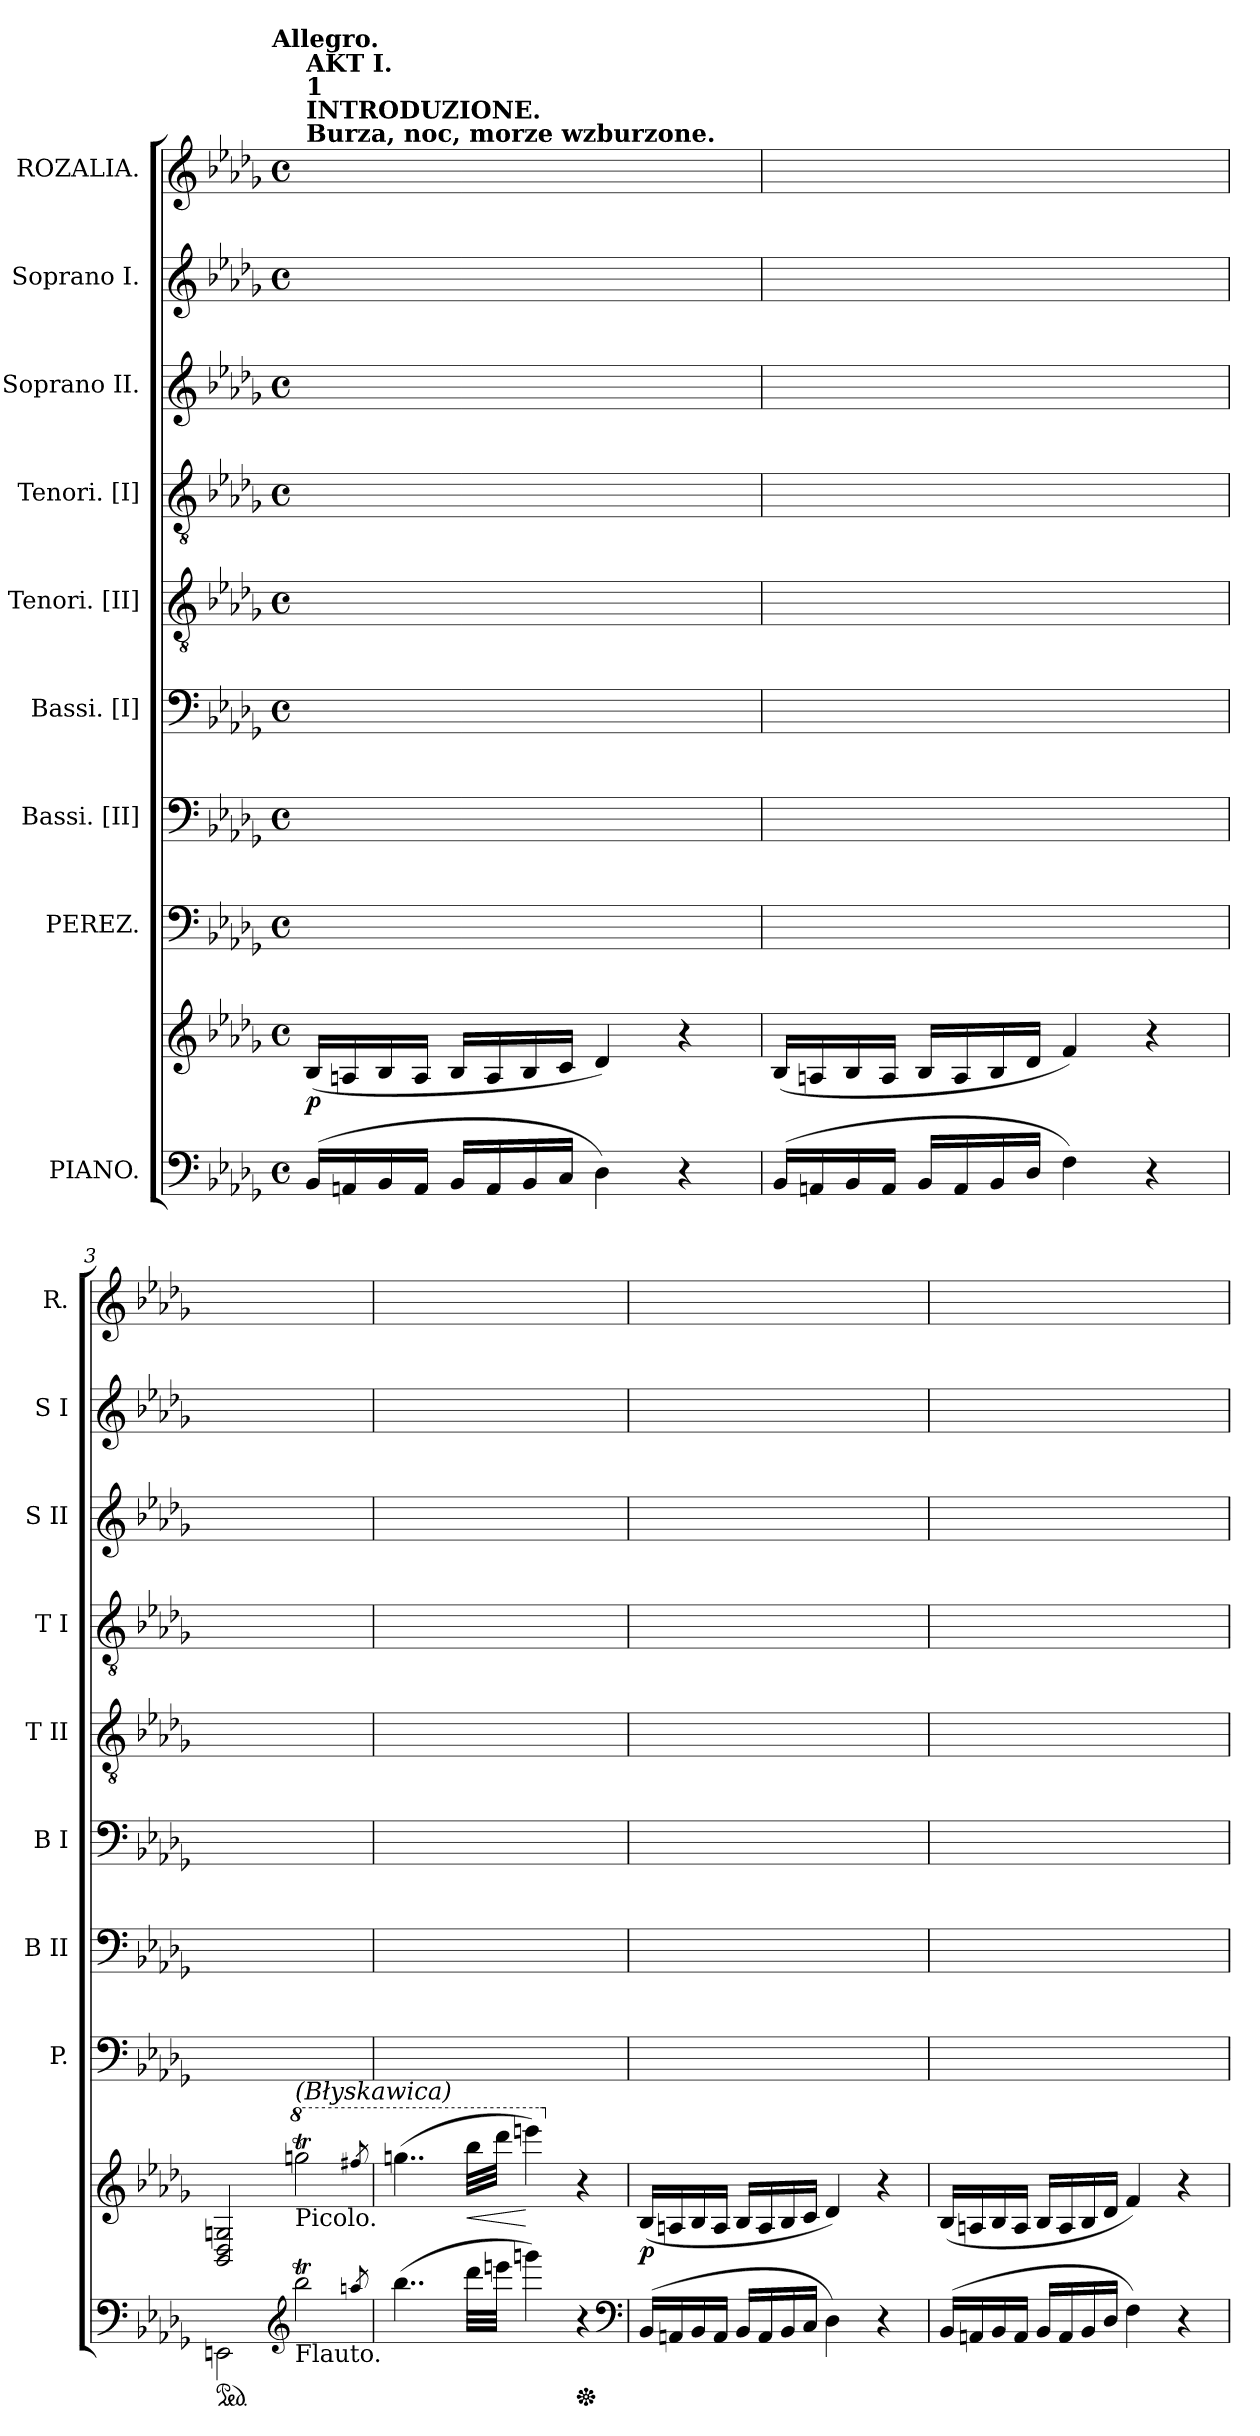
**kern	**kern	**dynam	**kern	**kern	**kern	**kern	**kern	**kern	**kern	**kern
*part9	*part9	*part9	*part8	*part7	*part6	*part5	*part4	*part3	*part2	*part1
*staff10	*staff9	*staff9/10	*staff8	*staff7	*staff6	*staff5	*staff4	*staff3	*staff2	*staff1
*I"PIANO.	*	*	*I"PEREZ.	*I"Bassi. [II]	*I"Bassi. [I]	*I"Tenori. [II]	*I"Tenori. [I]	*I"Soprano II.	*I"Soprano I.	*I"ROZALIA.
*	*	*	*I'P.	*I'B II	*I'B I	*I'T II	*I'T I	*I'S II	*I'S I	*I'R.
*clefF4	*clefG2	*	*clefF4	*clefF4	*clefF4	*clefGv2	*clefGv2	*clefG2	*clefG2	*clefG2
*k[b-e-a-d-g-]	*k[b-e-a-d-g-]	*	*k[b-e-a-d-g-]	*k[b-e-a-d-g-]	*k[b-e-a-d-g-]	*k[b-e-a-d-g-]	*k[b-e-a-d-g-]	*k[b-e-a-d-g-]	*k[b-e-a-d-g-]	*k[b-e-a-d-g-]
*b-:	*b-:	*	*b-:	*b-:	*b-:	*b-:	*b-:	*b-:	*b-:	*b-:
!!LO:TX:omd:t=Allegro.
*M4/4	*M4/4	*	*M4/4	*M4/4	*M4/4	*M4/4	*M4/4	*M4/4	*M4/4	*M4/4
*met(c)	*met(c)	*	*met(c)	*met(c)	*met(c)	*met(c)	*met(c)	*met(c)	*met(c)	*met(c)
=1	=1	=1	=1	=1	=1	=1	=1	=1	=1	=1
!	!	!	!	!	!	!	!	!	!	!LO:TX:a:B:t=AKT I. \n1\nINTRODUZIONE.\nBurza, noc, morze wzburzone.
(<16BB-/LL	(<16B-/LL	p	1ryy	1ryy	1ryy	1ryy	1ryy	1ryy	1ryy	1ryy
16AAn/	16An/	.	.	.	.	.	.	.	.	.
16BB-/	16B-/	.	.	.	.	.	.	.	.	.
16AA/JJ	16A/JJ	.	.	.	.	.	.	.	.	.
16BB-/LL	16B-/LL	.	.	.	.	.	.	.	.	.
16AA/	16A/	.	.	.	.	.	.	.	.	.
16BB-/	16B-/	.	.	.	.	.	.	.	.	.
16C/JJ	16c/JJ	.	.	.	.	.	.	.	.	.
4D-\)	4d-/)	.	.	.	.	.	.	.	.	.
4r	4r	.	.	.	.	.	.	.	.	.
=2	=2	=2	=2	=2	=2	=2	=2	=2	=2	=2
(<16BB-/LL	(<16B-/LL	.	1ryy	1ryy	1ryy	1ryy	1ryy	1ryy	1ryy	1ryy
16AAn/	16An/	.	.	.	.	.	.	.	.	.
16BB-/	16B-/	.	.	.	.	.	.	.	.	.
16AA/JJ	16A/JJ	.	.	.	.	.	.	.	.	.
16BB-/LL	16B-/LL	.	.	.	.	.	.	.	.	.
16AA/	16A/	.	.	.	.	.	.	.	.	.
16BB-/	16B-/	.	.	.	.	.	.	.	.	.
16D-/JJ	16d-/JJ	.	.	.	.	.	.	.	.	.
4F\)	4f/)	.	.	.	.	.	.	.	.	.
4r	4r	.	.	.	.	.	.	.	.	.
=3	=3	=3	=3	=3	=3	=3	=3	=3	=3	=3
*ped	*	*	*	*	*	*	*	*	*	*
2EEn\	2BB-/ 2D-/ 2Gn/	.	1ryy	1ryy	1ryy	1ryy	1ryy	1ryy	1ryy	1ryy
*clefG2	*	*	*	*	*	*	*	*	*	*
*	*8va	*	*	*	*	*	*	*	*	*
!	!LO:TX:a:i:t=(Błyskawica)	!	!	!	!	!	!	!	!	!
!	!LO:TX:b:t=Picolo.	!	!	!	!	!	!	!	!	!
!LO:TX:b:t=Flauto.	!	!	!	!	!	!	!	!	!	!
!	!	!LO:DY:b=2:rj	!	!	!	!	!	!	!	!
!	!	!LO:DY:n=1:b:rj	!	!	!	!	!	!	!	!
2bb-T\	2gggnt\	fz fz	.	.	.	.	.	.	.	.
8qaan/	8qfff#X/	.	.	.	.	.	.	.	.	.
=4	=4	=4	=4	=4	=4	=4	=4	=4	=4	=4
(>4..bb-\	(>4..gggn\	.	1ryy	1ryy	1ryy	1ryy	1ryy	1ryy	1ryy	1ryy
!	!	!LO:HP:b	!	!	!	!	!	!	!	!
32ddd-\LLL	32bbb-\LLL	<	.	.	.	.	.	.	.	.
32eeen\JJJ	32dddd-\JJJ	.	.	.	.	.	.	.	.	.
4gggn\)	4eeeen\)	[	.	.	.	.	.	.	.	.
*	*X8va	*	*	*	*	*	*	*	*	*
*Xped	*	*	*	*	*	*	*	*	*	*
4r	4r	.	.	.	.	.	.	.	.	.
*clefF4	*	*	*	*	*	*	*	*	*	*
=5	=5	=5	=5	=5	=5	=5	=5	=5	=5	=5
(<16BB-/LL	(<16B-/LL	p	1ryy	1ryy	1ryy	1ryy	1ryy	1ryy	1ryy	1ryy
16AAn/	16An/	.	.	.	.	.	.	.	.	.
16BB-/	16B-/	.	.	.	.	.	.	.	.	.
16AA/JJ	16A/JJ	.	.	.	.	.	.	.	.	.
16BB-/LL	16B-/LL	.	.	.	.	.	.	.	.	.
16AA/	16A/	.	.	.	.	.	.	.	.	.
16BB-/	16B-/	.	.	.	.	.	.	.	.	.
16C/JJ	16c/JJ	.	.	.	.	.	.	.	.	.
4D-\)	4d-/)	.	.	.	.	.	.	.	.	.
4r	4r	.	.	.	.	.	.	.	.	.
=6	=6	=6	=6	=6	=6	=6	=6	=6	=6	=6
(<16BB-/LL	(<16B-/LL	.	1ryy	1ryy	1ryy	1ryy	1ryy	1ryy	1ryy	1ryy
16AAn/	16An/	.	.	.	.	.	.	.	.	.
16BB-/	16B-/	.	.	.	.	.	.	.	.	.
16AA/JJ	16A/JJ	.	.	.	.	.	.	.	.	.
16BB-/LL	16B-/LL	.	.	.	.	.	.	.	.	.
16AA/	16A/	.	.	.	.	.	.	.	.	.
16BB-/	16B-/	.	.	.	.	.	.	.	.	.
16D-/JJ	16d-/JJ	.	.	.	.	.	.	.	.	.
4F\)	4f/)	.	.	.	.	.	.	.	.	.
4r	4r	.	.	.	.	.	.	.	.	.
=	=	=	=	=	=	=	=	=	=	=
*-	*-	*-	*-	*-	*-	*-	*-	*-	*-	*-
